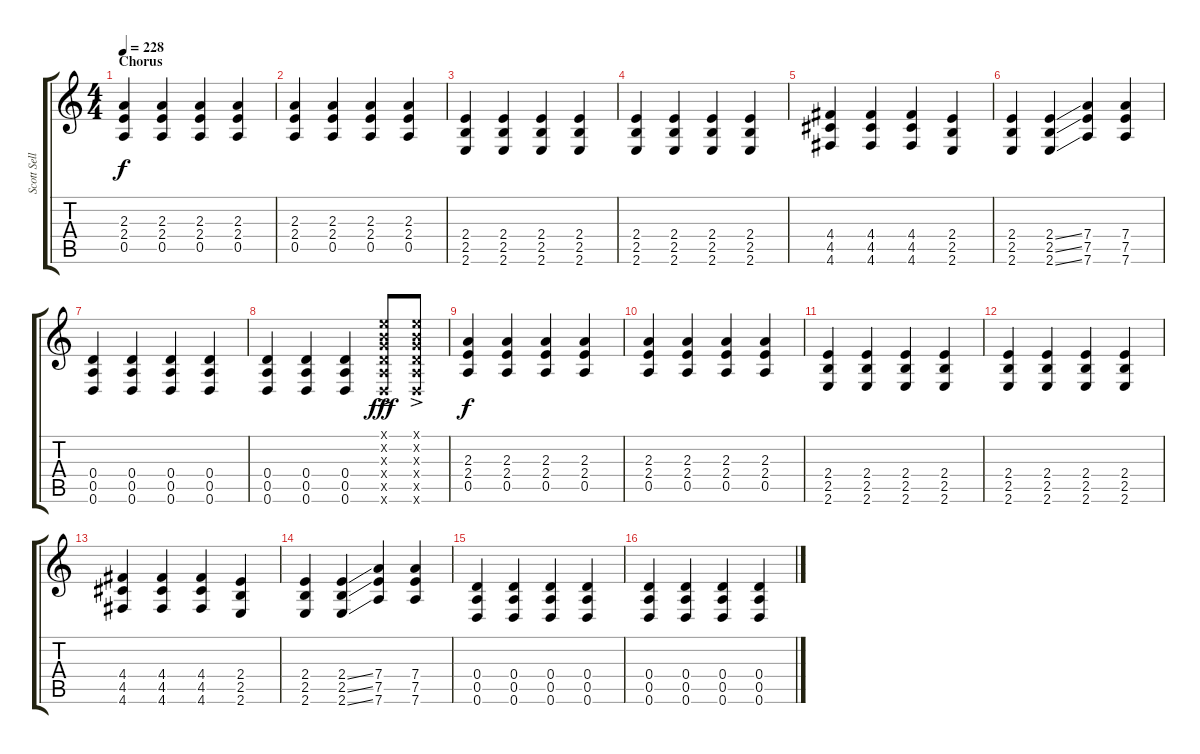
\track ("Scott Sellers" "Scott Sell") {instrument distortionguitar}
\staff {score tabs}
\tuning (E4 B3 G3 D3 A2 D2) {hide}
\ts (4 4)
\section ("" "Chorus")
\tempo 228
\clef g2
\ks c
(2.3 2.4 0.5).4{dy f} (2.3 2.4 0.5).4 (2.3 2.4 0.5).4 (2.3 2.4 0.5).4 |
(2.3 2.4 0.5).4 (2.3 2.4 0.5).4 (2.3 2.4 0.5).4 (2.3 2.4 0.5).4 |
(2.4 2.5 2.6).4 (2.4 2.5 2.6).4 (2.4 2.5 2.6).4 (2.4 2.5 2.6).4 |
(2.4 2.5 2.6).4 (2.4 2.5 2.6).4 (2.4 2.5 2.6).4 (2.4 2.5 2.6).4 |
(4.4 4.5 4.6).4 (4.4 4.5 4.6).4 (4.4 4.5 4.6).4 (2.4 2.5 2.6).4 |
(2.4 2.5 2.6).4 (2.4{ss} 2.5{ss} 2.6{ss}).4 (7.4 7.5 7.6).4 (7.4 7.5 7.6).4 |
(0.4 0.5 0.6).4 (0.4 0.5 0.6).4 (0.4 0.5 0.6).4 (0.4 0.5 0.6).4 |
(0.4 0.5 0.6).4 (0.4 0.5 0.6).4 (0.4 0.5 0.6).4 (0.1{ac x} 0.2{ac x} 0.3{ac x} 0.4{ac x} 0.5{ac x} 0.6{ac x}).8{dy fff} (0.1{ac x} 0.2{ac x} 0.3{ac x} 0.4{ac x} 0.5{ac x} 0.6{ac x}).8 |
(2.3 2.4 0.5).4{dy f} (2.3 2.4 0.5).4 (2.3 2.4 0.5).4 (2.3 2.4 0.5).4 |
(2.3 2.4 0.5).4 (2.3 2.4 0.5).4 (2.3 2.4 0.5).4 (2.3 2.4 0.5).4 |
(2.4 2.5 2.6).4 (2.4 2.5 2.6).4 (2.4 2.5 2.6).4 (2.4 2.5 2.6).4 |
(2.4 2.5 2.6).4 (2.4 2.5 2.6).4 (2.4 2.5 2.6).4 (2.4 2.5 2.6).4 |
(4.4 4.5 4.6).4 (4.4 4.5 4.6).4 (4.4 4.5 4.6).4 (2.4 2.5 2.6).4 |
(2.4 2.5 2.6).4 (2.4{ss} 2.5{ss} 2.6{ss}).4 (7.4 7.5 7.6).4 (7.4 7.5 7.6).4 |
(0.4 0.5 0.6).4 (0.4 0.5 0.6).4 (0.4 0.5 0.6).4 (0.4 0.5 0.6).4 |
(0.4 0.5 0.6).4 (0.4 0.5 0.6).4 (0.4 0.5 0.6).4 (0.4 0.5 0.6).4
